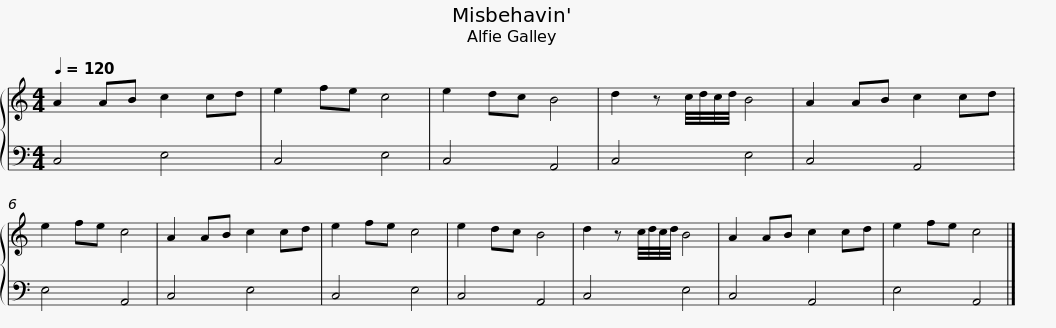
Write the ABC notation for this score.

X:1
%%score { 1 | 2 }
L:1/8
Q:1/4=120
M:4/4
I:linebreak $
K:C
V:1 treble
V:2 bass
V:1
 A2 AB c2 cd | e2 fe c4 | e2 dc B4 | d2 z c/4d/4c/4d/4 B4 | A2 AB c2 cd | %5
 e2 fe c4 | A2 AB c2 cd | e2 fe c4 |$ e2 dc B4 | d2 z c/4d/4c/4d/4 B4 | %10
 A2 AB c2 cd | e2 fe c4 |] %12
V:2
 C,4 E,4 | C,4 E,4 | C,4 A,,4 | C,4 E,4 | C,4 A,,4 | %5
 E,4 A,,4 | C,4 E,4 | C,4 E,4 |$ C,4 A,,4 | C,4 E,4 | %10
 C,4 A,,4 | E,4 A,,4 |] %12
